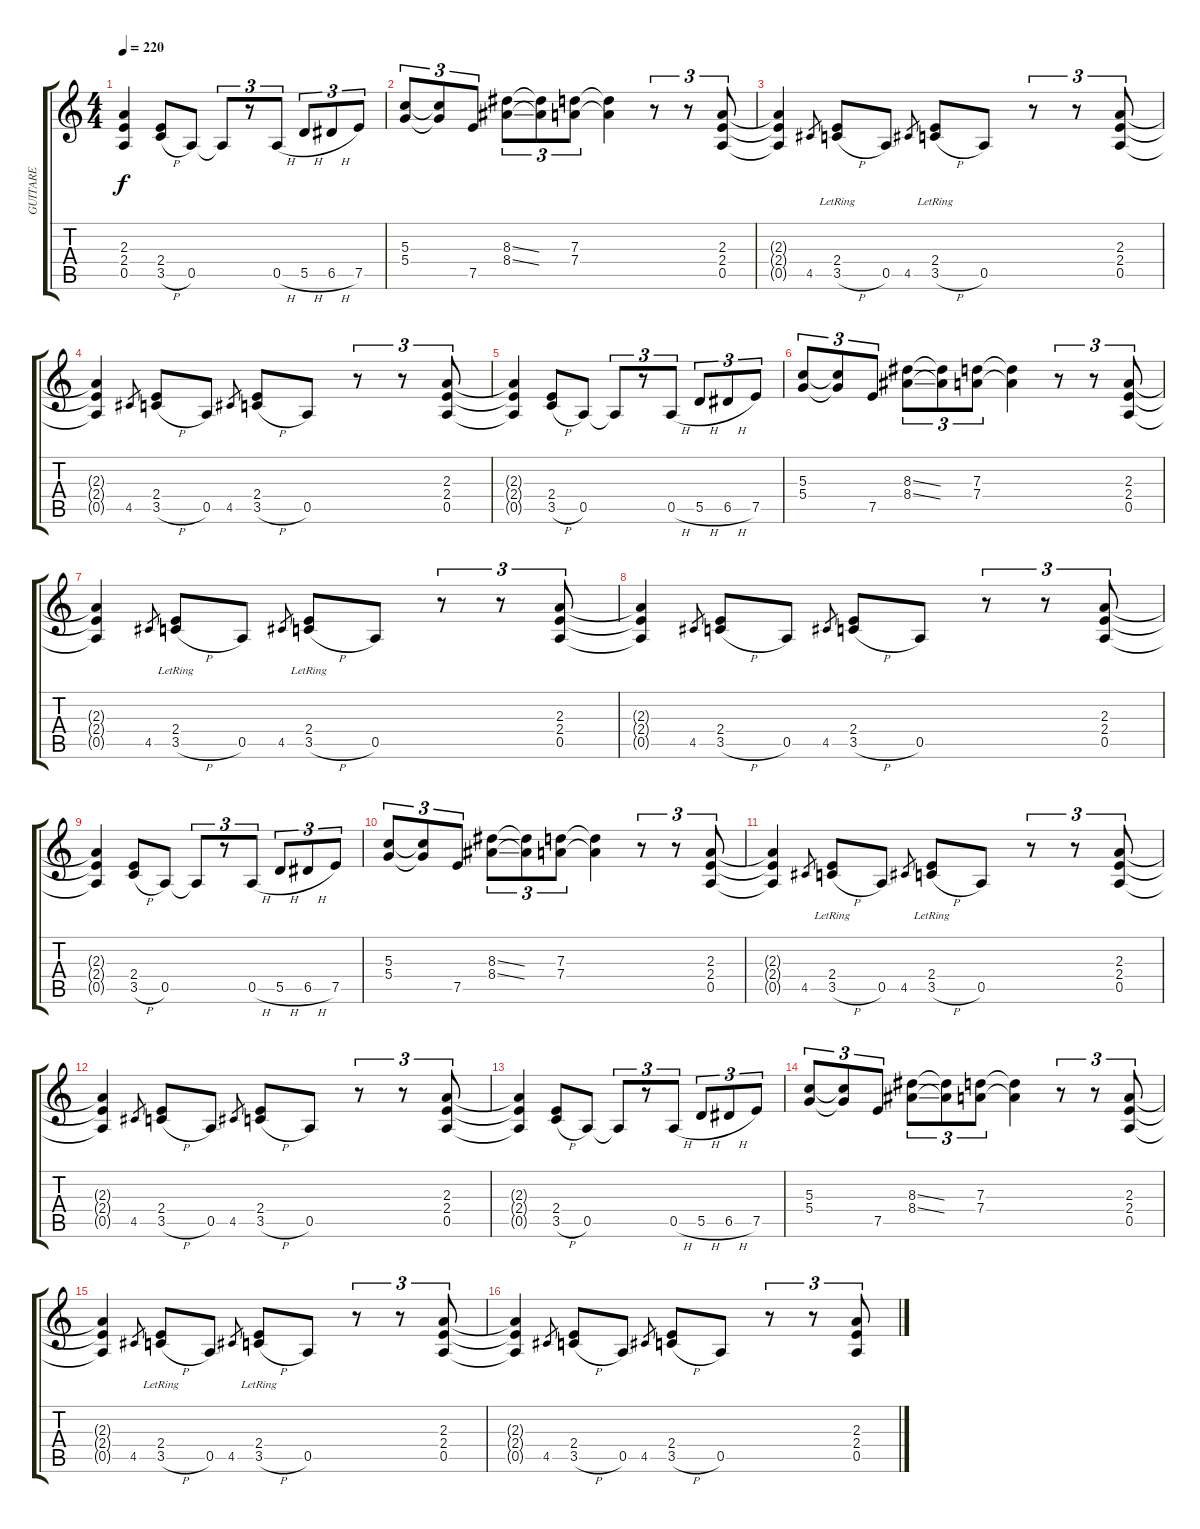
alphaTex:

\track ("GUITARE" "GUITARE") {instrument distortionguitar}
\staff {score tabs}
\tuning (E4 B3 G3 D3 A2 E2) {hide}
\ts (4 4)
\tempo 220
\clef g2
\ks c
(2.3{t} 2.4{t} 0.5{t}).4{dy f} (2.4 3.5{h}).8 0.5.8 0.5{t}.8{tu (3 2)} r.8{tu (3 2)} 0.5{h}.8{tu (3 2)} 5.5{h}.8{tu (3 2)} 6.5{h}.8{tu (3 2)} 7.5.8{tu (3 2)} |
(5.3 5.4).8{tu (3 2)} (5.3{t} 5.4{t}).8{tu (3 2)} 7.5.8{tu (3 2)} (8.3{ss} 8.4{ss}).8{tu (3 2)} (8.3{t} 8.4{t}).8{tu (3 2)} (7.3 7.4).8{tu (3 2)} (7.3{t} 7.4{t}).4 r.8{tu (3 2)} r.8{tu (3 2)} (2.3 2.4 0.5).8{tu (3 2)} |
(2.3{t} 2.4{t} 0.5{t}).4 4.5.8{gr} (2.4{lr} 3.5{h}).8 0.5.8 4.5.8{gr} (2.4{lr} 3.5{h}).8 0.5.8 r.8{tu (3 2)} r.8{tu (3 2)} (2.3 2.4 0.5).8{tu (3 2)} |
(2.3{t} 2.4{t} 0.5{t}).4 4.5.8{gr} (2.4 3.5{h}).8 0.5.8 4.5.8{gr} (2.4 3.5{h}).8 0.5.8 r.8{tu (3 2)} r.8{tu (3 2)} (2.3 2.4 0.5).8{tu (3 2)} |
(2.3{t} 2.4{t} 0.5{t}).4 (2.4 3.5{h}).8 0.5.8 0.5{t}.8{tu (3 2)} r.8{tu (3 2)} 0.5{h}.8{tu (3 2)} 5.5{h}.8{tu (3 2)} 6.5{h}.8{tu (3 2)} 7.5.8{tu (3 2)} |
(5.3 5.4).8{tu (3 2)} (5.3{t} 5.4{t}).8{tu (3 2)} 7.5.8{tu (3 2)} (8.3{ss} 8.4{ss}).8{tu (3 2)} (8.3{t} 8.4{t}).8{tu (3 2)} (7.3 7.4).8{tu (3 2)} (7.3{t} 7.4{t}).4 r.8{tu (3 2)} r.8{tu (3 2)} (2.3 2.4 0.5).8{tu (3 2)} |
(2.3{t} 2.4{t} 0.5{t}).4 4.5.8{gr} (2.4{lr} 3.5{h}).8 0.5.8 4.5.8{gr} (2.4{lr} 3.5{h}).8 0.5.8 r.8{tu (3 2)} r.8{tu (3 2)} (2.3 2.4 0.5).8{tu (3 2)} |
(2.3{t} 2.4{t} 0.5{t}).4 4.5.8{gr} (2.4 3.5{h}).8 0.5.8 4.5.8{gr} (2.4 3.5{h}).8 0.5.8 r.8{tu (3 2)} r.8{tu (3 2)} (2.3 2.4 0.5).8{tu (3 2)} |
(2.3{t} 2.4{t} 0.5{t}).4 (2.4 3.5{h}).8 0.5.8 0.5{t}.8{tu (3 2)} r.8{tu (3 2)} 0.5{h}.8{tu (3 2)} 5.5{h}.8{tu (3 2)} 6.5{h}.8{tu (3 2)} 7.5.8{tu (3 2)} |
(5.3 5.4).8{tu (3 2)} (5.3{t} 5.4{t}).8{tu (3 2)} 7.5.8{tu (3 2)} (8.3{ss} 8.4{ss}).8{tu (3 2)} (8.3{t} 8.4{t}).8{tu (3 2)} (7.3 7.4).8{tu (3 2)} (7.3{t} 7.4{t}).4 r.8{tu (3 2)} r.8{tu (3 2)} (2.3 2.4 0.5).8{tu (3 2)} |
(2.3{t} 2.4{t} 0.5{t}).4 4.5.8{gr} (2.4{lr} 3.5{h}).8 0.5.8 4.5.8{gr} (2.4{lr} 3.5{h}).8 0.5.8 r.8{tu (3 2)} r.8{tu (3 2)} (2.3 2.4 0.5).8{tu (3 2)} |
(2.3{t} 2.4{t} 0.5{t}).4 4.5.8{gr} (2.4 3.5{h}).8 0.5.8 4.5.8{gr} (2.4 3.5{h}).8 0.5.8 r.8{tu (3 2)} r.8{tu (3 2)} (2.3 2.4 0.5).8{tu (3 2)} |
(2.3{t} 2.4{t} 0.5{t}).4 (2.4 3.5{h}).8 0.5.8 0.5{t}.8{tu (3 2)} r.8{tu (3 2)} 0.5{h}.8{tu (3 2)} 5.5{h}.8{tu (3 2)} 6.5{h}.8{tu (3 2)} 7.5.8{tu (3 2)} |
(5.3 5.4).8{tu (3 2)} (5.3{t} 5.4{t}).8{tu (3 2)} 7.5.8{tu (3 2)} (8.3{ss} 8.4{ss}).8{tu (3 2)} (8.3{t} 8.4{t}).8{tu (3 2)} (7.3 7.4).8{tu (3 2)} (7.3{t} 7.4{t}).4 r.8{tu (3 2)} r.8{tu (3 2)} (2.3 2.4 0.5).8{tu (3 2)} |
(2.3{t} 2.4{t} 0.5{t}).4 4.5.8{gr} (2.4{lr} 3.5{h}).8 0.5.8 4.5.8{gr} (2.4{lr} 3.5{h}).8 0.5.8 r.8{tu (3 2)} r.8{tu (3 2)} (2.3 2.4 0.5).8{tu (3 2)} |
(2.3{t} 2.4{t} 0.5{t}).4 4.5.8{gr} (2.4 3.5{h}).8 0.5.8 4.5.8{gr} (2.4 3.5{h}).8 0.5.8 r.8{tu (3 2)} r.8{tu (3 2)} (2.3 2.4 0.5).8{tu (3 2)}
